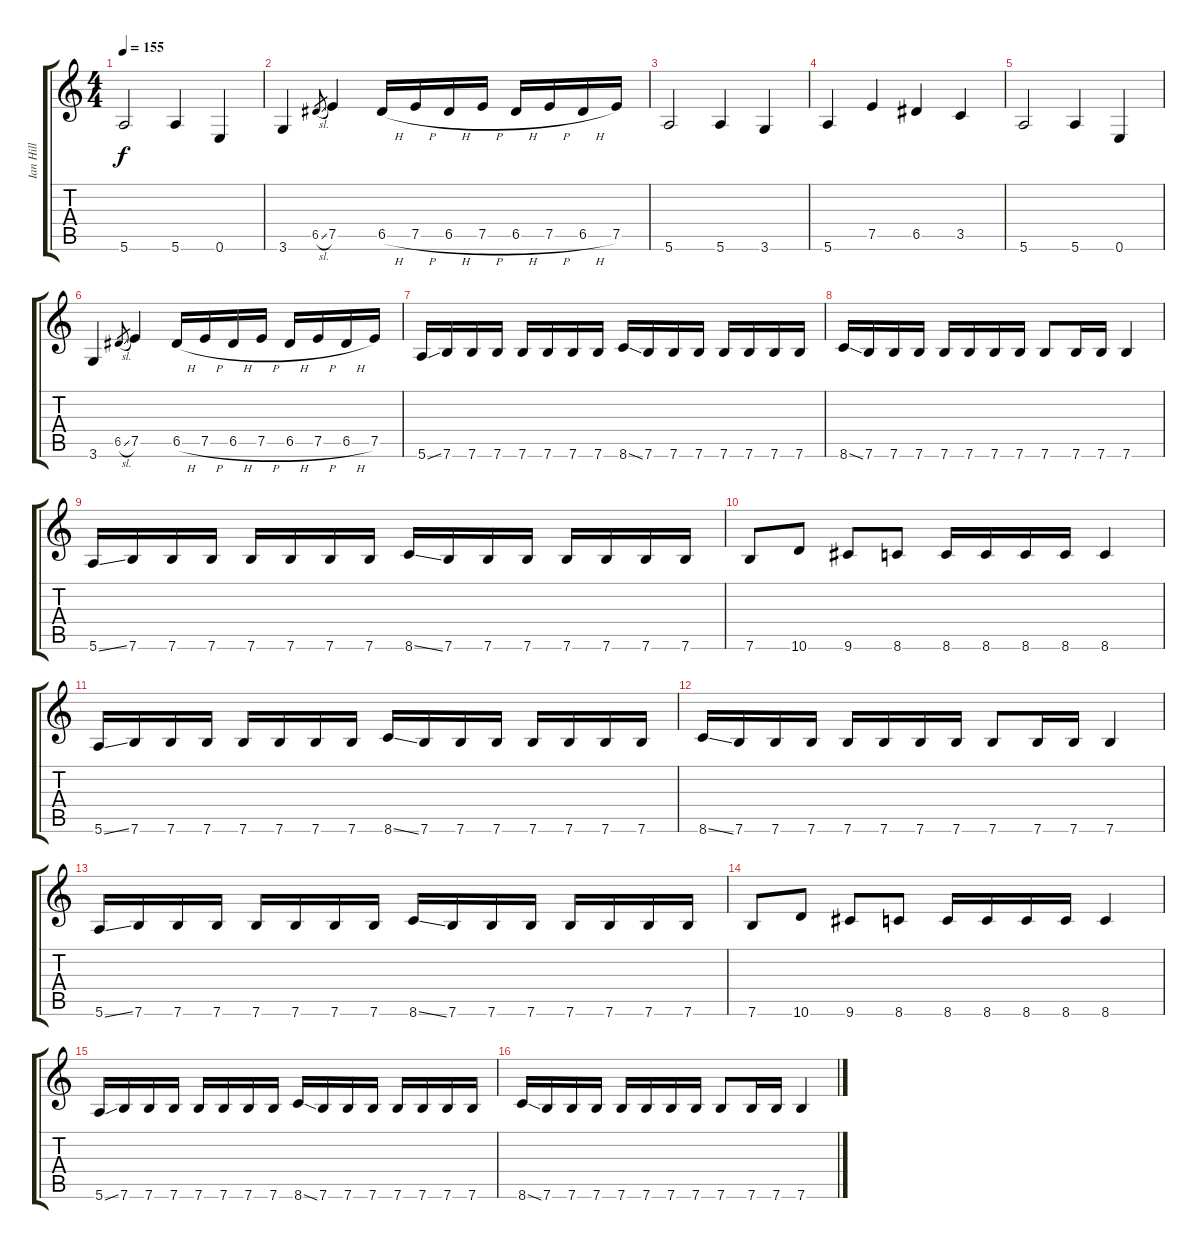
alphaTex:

\track ("Ian Hill" "Ian Hill") {instrument electricbassfinger}
\staff {score tabs}
\tuning (E4 B3 G3 D3 A2 E2) {hide}
\ts (4 4)
\tempo 155
\clef g2
\ks c
5.6.2{dy f} 5.6.4 0.6.4 |
3.6.4 6.5{sl}.8{gr} 7.5.4 6.5{h}.16 7.5{h}.16 6.5{h}.16 7.5{h}.16 6.5{h}.16 7.5{h}.16 6.5{h}.16 7.5.16 |
5.6.2 5.6.4 3.6.4 |
5.6.4 7.5.4 6.5.4 3.5.4 |
5.6.2 5.6.4 0.6.4 |
3.6.4 6.5{sl}.8{gr} 7.5.4 6.5{h}.16 7.5{h}.16 6.5{h}.16 7.5{h}.16 6.5{h}.16 7.5{h}.16 6.5{h}.16 7.5.16 |
5.6{ss}.16 7.6.16 7.6.16 7.6.16 7.6.16 7.6.16 7.6.16 7.6.16 8.6{ss}.16 7.6.16 7.6.16 7.6.16 7.6.16 7.6.16 7.6.16 7.6.16 |
8.6{ss}.16 7.6.16 7.6.16 7.6.16 7.6.16 7.6.16 7.6.16 7.6.16 7.6.8 7.6.16 7.6.16 7.6.4 |
5.6{ss}.16 7.6.16 7.6.16 7.6.16 7.6.16 7.6.16 7.6.16 7.6.16 8.6{ss}.16 7.6.16 7.6.16 7.6.16 7.6.16 7.6.16 7.6.16 7.6.16 |
7.6.8 10.6.8 9.6.8 8.6.8 8.6.16 8.6.16 8.6.16 8.6.16 8.6.4 |
5.6{ss}.16 7.6.16 7.6.16 7.6.16 7.6.16 7.6.16 7.6.16 7.6.16 8.6{ss}.16 7.6.16 7.6.16 7.6.16 7.6.16 7.6.16 7.6.16 7.6.16 |
8.6{ss}.16 7.6.16 7.6.16 7.6.16 7.6.16 7.6.16 7.6.16 7.6.16 7.6.8 7.6.16 7.6.16 7.6.4 |
5.6{ss}.16 7.6.16 7.6.16 7.6.16 7.6.16 7.6.16 7.6.16 7.6.16 8.6{ss}.16 7.6.16 7.6.16 7.6.16 7.6.16 7.6.16 7.6.16 7.6.16 |
7.6.8 10.6.8 9.6.8 8.6.8 8.6.16 8.6.16 8.6.16 8.6.16 8.6.4 |
5.6{ss}.16 7.6.16 7.6.16 7.6.16 7.6.16 7.6.16 7.6.16 7.6.16 8.6{ss}.16 7.6.16 7.6.16 7.6.16 7.6.16 7.6.16 7.6.16 7.6.16 |
8.6{ss}.16 7.6.16 7.6.16 7.6.16 7.6.16 7.6.16 7.6.16 7.6.16 7.6.8 7.6.16 7.6.16 7.6.4
